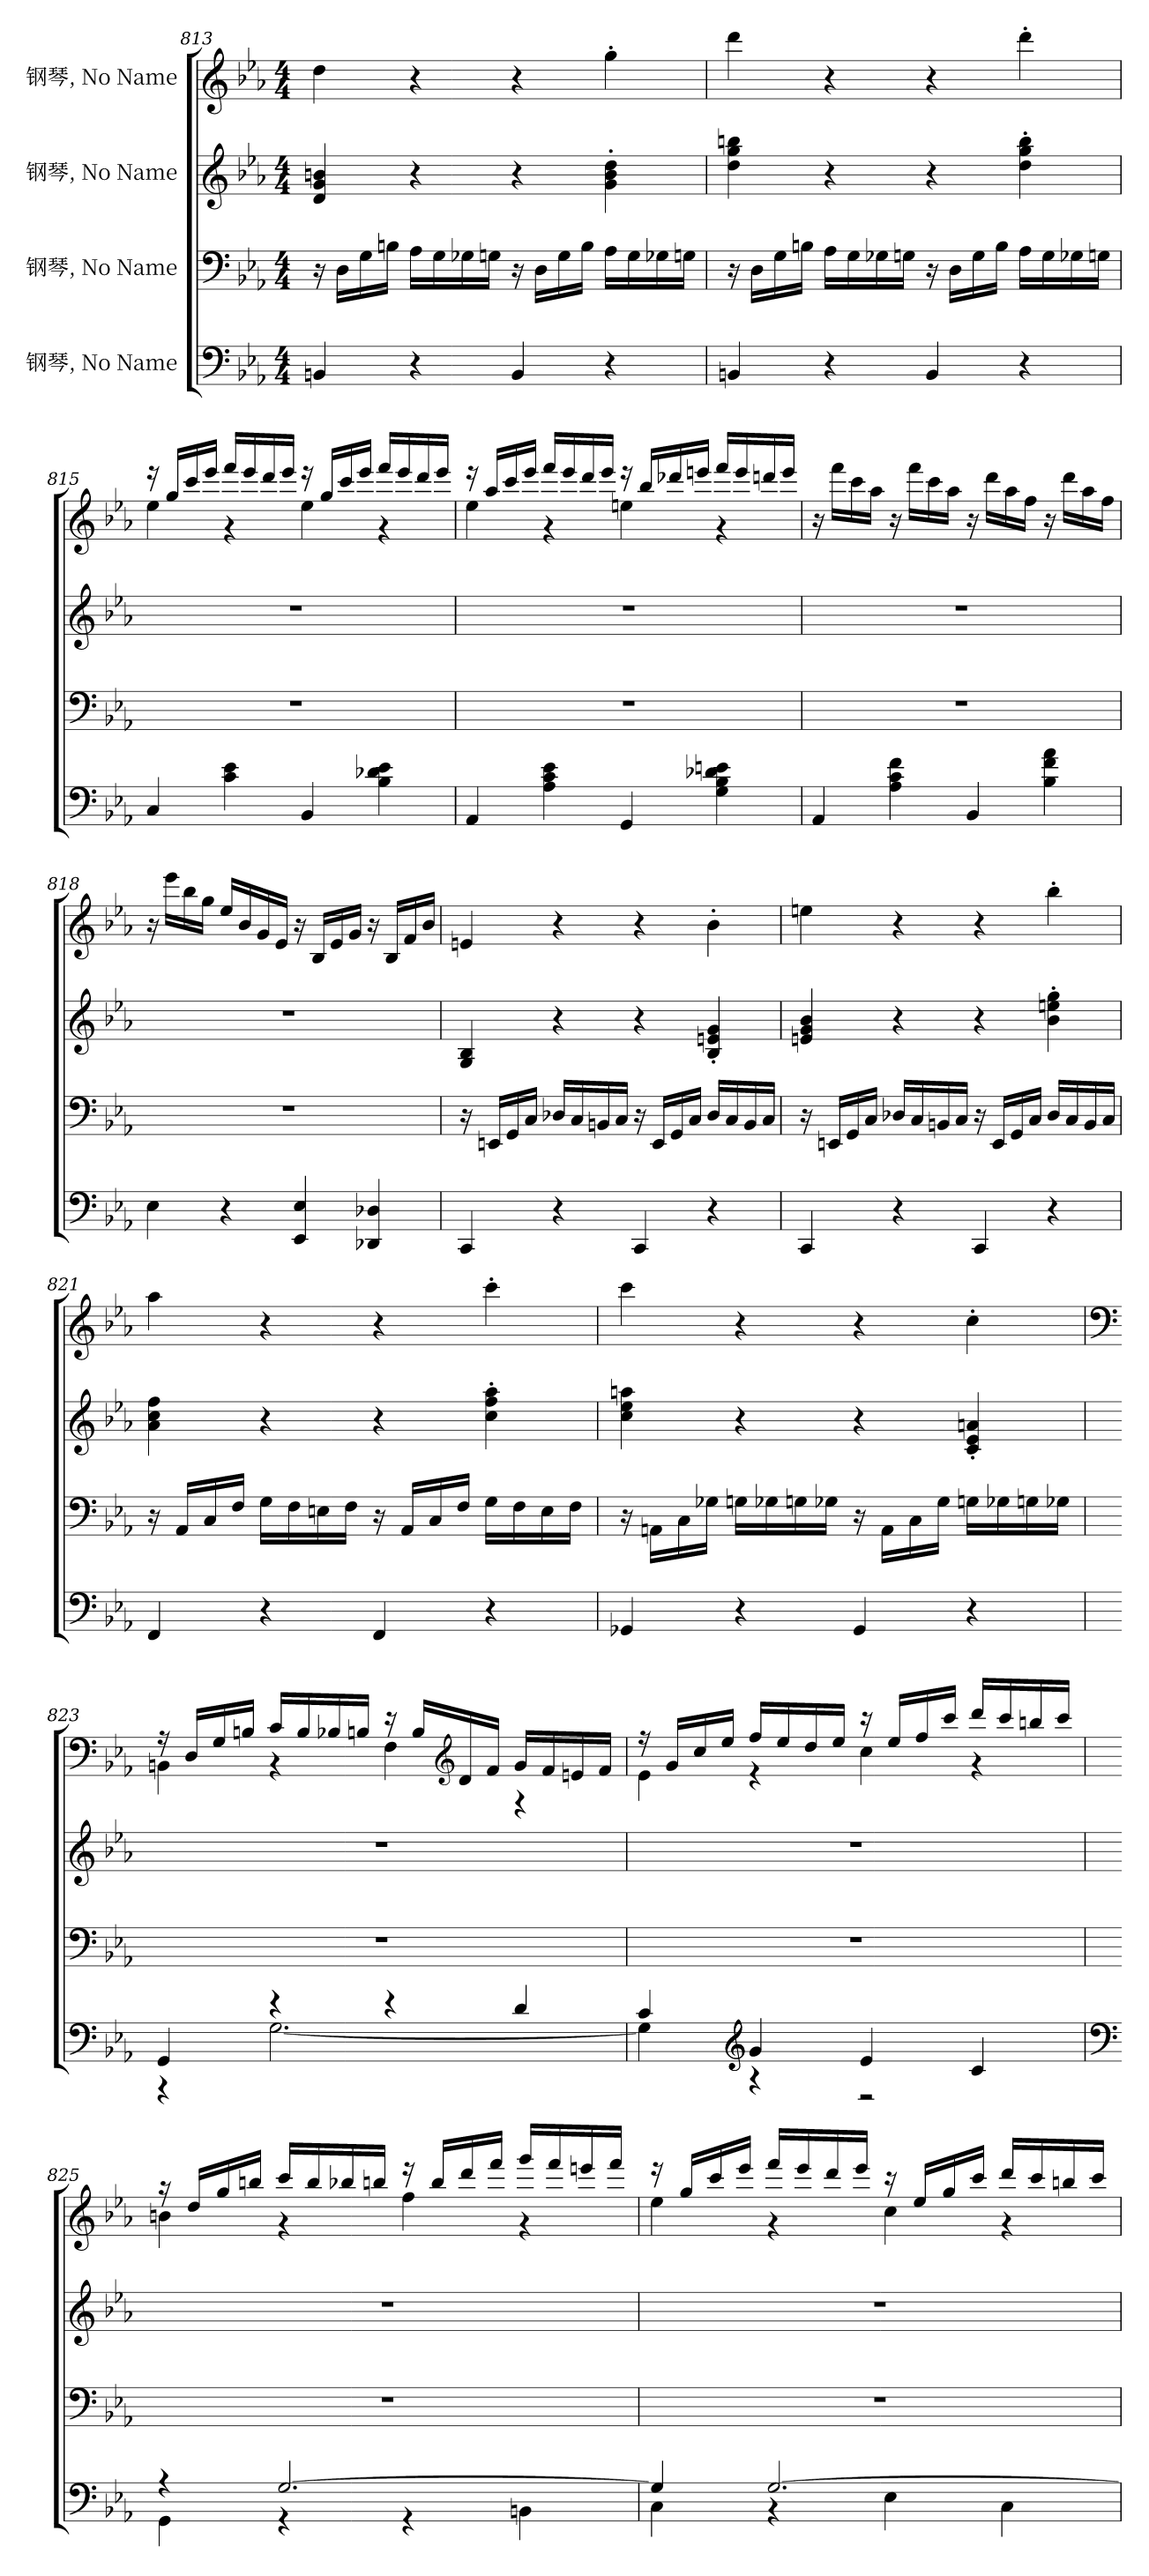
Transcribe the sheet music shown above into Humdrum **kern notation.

**kern	**kern	**kern	**kern
*part4	*part3	*part2	*part1
*staff4	*staff3	*staff2	*staff1
*I"钢琴, No Name	*I"钢琴, No Name	*I"钢琴, No Name	*I"钢琴, No Name
!!LO:PB:g=z
*clefF4	*clefF4	*clefG2	*clefG2
*k[b-e-a-]	*k[b-e-a-]	*k[b-e-a-]	*k[b-e-a-]
*M4/4	*M4/4	*M4/4	*M4/4
=813	=813	=813	=813
4BBn/	16r	4d/ 4g/ 4bn/	4dd\
.	16D\LL	.	.
.	16G\	.	.
.	16Bn\JJ	.	.
4r	16A-\LL	4r	4r
.	16G\	.	.
.	16G-X\	.	.
.	16Gn\JJ	.	.
4BB/	16r	4r	4r
.	16D\LL	.	.
.	16G\	.	.
.	16B\JJ	.	.
*	*	*	*MM158
4r	16A-\LL	4g\' 4b\' 4dd\'	4gg'\
.	16G\	.	.
.	16G-X\	.	.
.	16Gn\JJ	.	.
=814	=814	=814	=814
4BBn/	16r	4dd\ 4gg\ 4bbn\	4ddd\
.	16D\LL	.	.
.	16G\	.	.
.	16Bn\JJ	.	.
4r	16A-\LL	4r	4r
.	16G\	.	.
.	16G-X\	.	.
.	16Gn\JJ	.	.
4BB/	16r	4r	4r
.	16D\LL	.	.
.	16G\	.	.
.	16B\JJ	.	.
*	*	*	*MM158
4r	16A-\LL	4dd\' 4gg\' 4bb\'	4ddd'\
.	16G\	.	.
.	16G-X\	.	.
.	16Gn\JJ	.	.
!!LO:LB:g=z
=815	=815	=815	=815
*	*	*	*^
4C/	1r	1r	16r	4ee-\
*	*	*	*MM156	*
.	.	.	16gg/LL	.
.	.	.	16ccc/	.
.	.	.	16eee-/JJ	.
*	*	*	*MM158	*
4c\ 4e-\	.	.	16fff/LL	4r
.	.	.	16eee-/	.
.	.	.	16ddd/	.
.	.	.	16eee-/JJ	.
4BB-/	.	.	16r	4ee-\
.	.	.	16gg/LL	.
.	.	.	16ccc/	.
.	.	.	16eee-/JJ	.
*	*	*	*MM158	*
4B-\ 4d-X\ 4e-\	.	.	16fff/LL	4r
.	.	.	16eee-/	.
.	.	.	16ddd/	.
.	.	.	16eee-/JJ	.
=816	=816	=816	=816	=816
4AA-/	1r	1r	16r	4ee-\
.	.	.	16aa-/LL	.
.	.	.	16ccc/	.
.	.	.	16eee-/JJ	.
*	*	*	*MM158	*
4A-\ 4c\ 4e-\	.	.	16fff/LL	4r
.	.	.	16eee-/	.
.	.	.	16ddd/	.
.	.	.	16eee-/JJ	.
4GG/	.	.	16r	4een\
.	.	.	16bb-/LL	.
.	.	.	16ddd-X/	.
.	.	.	16eeen/JJ	.
*	*	*	*MM158	*
4G\ 4B-\ 4d-X\ 4en\	.	.	16fff/LL	4r
.	.	.	16eee/	.
.	.	.	16dddn/	.
.	.	.	16eee/JJ	.
*	*	*	*v	*v
!!LO:LB:g=z
=817	=817	=817	=817
4AA-/	1r	1r	16r
.	.	.	16fff\LL
.	.	.	16ccc\
.	.	.	16aa-\JJ
*	*	*	*MM158
4A-\ 4c\ 4f\	.	.	16r
.	.	.	16fff\LL
.	.	.	16ccc\
.	.	.	16aa-\JJ
4BB-/	.	.	16r
.	.	.	16ddd\LL
.	.	.	16aa-\
.	.	.	16ff\JJ
*	*	*	*MM158
4B-\ 4f\ 4a-\	.	.	16r
.	.	.	16ddd\LL
.	.	.	16aa-\
.	.	.	16ff\JJ
=818	=818	=818	=818
4E-\	1r	1r	16r
.	.	.	16eee-\LL
.	.	.	16bb-\
.	.	.	16gg\JJ
4r	.	.	16ee-/LL
.	.	.	16b-/
.	.	.	16g/
.	.	.	16e-/JJ
4EE-/ 4E-/	.	.	16r
.	.	.	16B-/LL
.	.	.	16e-/
.	.	.	16g/JJ
4DD-X/ 4D-X/	.	.	16r
.	.	.	16B-/LL
*	*	*	*MM154
.	.	.	16f/
*	*	*	*MM150
.	.	.	16b-/JJ
!!LO:PB:g=z
=819	=819	=819	=819
4CC/	16r	4G/ 4B-/	4en/
.	16EEn/LL	.	.
.	16GG/	.	.
.	16C/JJ	.	.
4r	16D-X/LL	4r	4r
.	16C/	.	.
.	16BBn/	.	.
.	16C/JJ	.	.
4CC/	16r	4r	4r
.	16EE/LL	.	.
.	16GG/	.	.
.	16C/JJ	.	.
*	*	*	*MM158
4r	16D-/LL	4B-/' 4en/' 4g/'	4b-'\
.	16C/	.	.
.	16BB/	.	.
.	16C/JJ	.	.
=820	=820	=820	=820
4CC/	16r	4en/ 4g/ 4b-/	4een\
.	16EEn/LL	.	.
.	16GG/	.	.
.	16C/JJ	.	.
4r	16D-X/LL	4r	4r
.	16C/	.	.
.	16BBn/	.	.
.	16C/JJ	.	.
4CC/	16r	4r	4r
.	16EE/LL	.	.
.	16GG/	.	.
.	16C/JJ	.	.
*	*	*	*MM158
4r	16D-/LL	4b-\' 4een\' 4gg\'	4bb-'\
.	16C/	.	.
.	16BB/	.	.
.	16C/JJ	.	.
!!LO:LB:g=z
=821	=821	=821	=821
4FF/	16r	4a-\ 4cc\ 4ff\	4aa-\
.	16AA-/LL	.	.
.	16C/	.	.
.	16F/JJ	.	.
4r	16G\LL	4r	4r
.	16F\	.	.
.	16En\	.	.
.	16F\JJ	.	.
4FF/	16r	4r	4r
.	16AA-/LL	.	.
.	16C/	.	.
.	16F/JJ	.	.
*	*	*	*MM158
4r	16G\LL	4cc\' 4ff\' 4aa-\'	4ccc'\
.	16F\	.	.
.	16E\	.	.
.	16F\JJ	.	.
=822	=822	=822	=822
4GG-X/	16r	4cc\ 4ee-\ 4aan\	4ccc\
.	16AAn\LL	.	.
.	16C\	.	.
.	16G-X\JJ	.	.
4r	16Gn\LL	4r	4r
.	16G-X\	.	.
.	16Gn\	.	.
.	16G-X\JJ	.	.
4GG-/	16r	4r	4r
.	16AA\LL	.	.
.	16C\	.	.
.	16G-\JJ	.	.
*	*	*	*MM158
4r	16Gn\LL	4c/' 4e-/' 4an/'	4cc'\
.	16G-X\	.	.
.	16Gn\	.	.
.	16G-X\JJ	.	.
!!LO:LB:g=z
=823	=823	=823	=823
*	*	*	*clefF4
*^	*	*	*^
4GG/	4r	1r	1r	16r	4BBn\
.	.	.	.	16D/LL	.
.	.	.	.	16G/	.
*	*	*	*	*MM156	*
.	.	.	.	16Bn/JJ	.
*	*	*	*	*MM158	*
4r	[2.G\	.	.	16c/LL	4r
.	.	.	.	16B/	.
.	.	.	.	16B-X/	.
.	.	.	.	16Bn/JJ	.
4r	.	.	.	16r	4F\
.	.	.	.	16B/LL	.
*	*	*	*	*clefG2	*
.	.	.	.	16d/	.
.	.	.	.	16f/JJ	.
4d/	.	.	.	16g/LL	4r
.	.	.	.	16f/	.
.	.	.	.	16en/	.
.	.	.	.	16f/JJ	.
=824	=824	=824	=824	=824	=824
4c/	4G\]	1r	1r	16r	4e-\
.	.	.	.	16g/LL	.
.	.	.	.	16cc/	.
.	.	.	.	16ee-/JJ	.
*clefG2	*	*	*	*	*
4g/	4r	.	.	16ff/LL	4r
.	.	.	.	16ee-/	.
.	.	.	.	16dd/	.
.	.	.	.	16ee-/JJ	.
4e-/	2r	.	.	16r	4cc\
.	.	.	.	16ee-/LL	.
.	.	.	.	16ff/	.
.	.	.	.	16ccc/JJ	.
4c/	.	.	.	16ddd/LL	4r
.	.	.	.	16ccc/	.
.	.	.	.	16bbn/	.
*	*	*	*	*MM156	*
.	.	.	.	16ccc/JJ	.
!!LO:PB:g=z	!!
=825	=825	=825	=825	=825	=825
*clefF4	*	*	*	*	*
4r	4GG\	1r	1r	16r	4bn\
.	.	.	.	16dd/LL	.
.	.	.	.	16gg/	.
*	*	*	*	*MM156	*
.	.	.	.	16bbn/JJ	.
*	*	*	*	*MM158	*
[2.G/	4r	.	.	16ccc/LL	4r
.	.	.	.	16bb/	.
.	.	.	.	16bb-X/	.
.	.	.	.	16bbn/JJ	.
.	4r	.	.	16r	4ff\
.	.	.	.	16bb/LL	.
.	.	.	.	16ddd/	.
.	.	.	.	16fff/JJ	.
.	4BBn\	.	.	16ggg/LL	4r
.	.	.	.	16fff/	.
.	.	.	.	16eeen/	.
.	.	.	.	16fff/JJ	.
=826	=826	=826	=826	=826	=826
4G/]	4C\	1r	1r	16r	4ee-\
.	.	.	.	16gg/LL	.
.	.	.	.	16ccc/	.
.	.	.	.	16eee-/JJ	.
[2.G/	4r	.	.	16fff/LL	4r
.	.	.	.	16eee-/	.
.	.	.	.	16ddd/	.
.	.	.	.	16eee-/JJ	.
.	4E-\	.	.	16r	4cc\
.	.	.	.	16ee-/LL	.
.	.	.	.	16gg/	.
.	.	.	.	16ccc/JJ	.
.	4C\	.	.	16ddd/LL	4r
.	.	.	.	16ccc/	.
.	.	.	.	16bbn/	.
*	*	*	*	*MM156	*
.	.	.	.	16ccc/JJ	.
*v	*v	*	*	*v	*v
=	=	=	=
*-	*-	*-	*-
